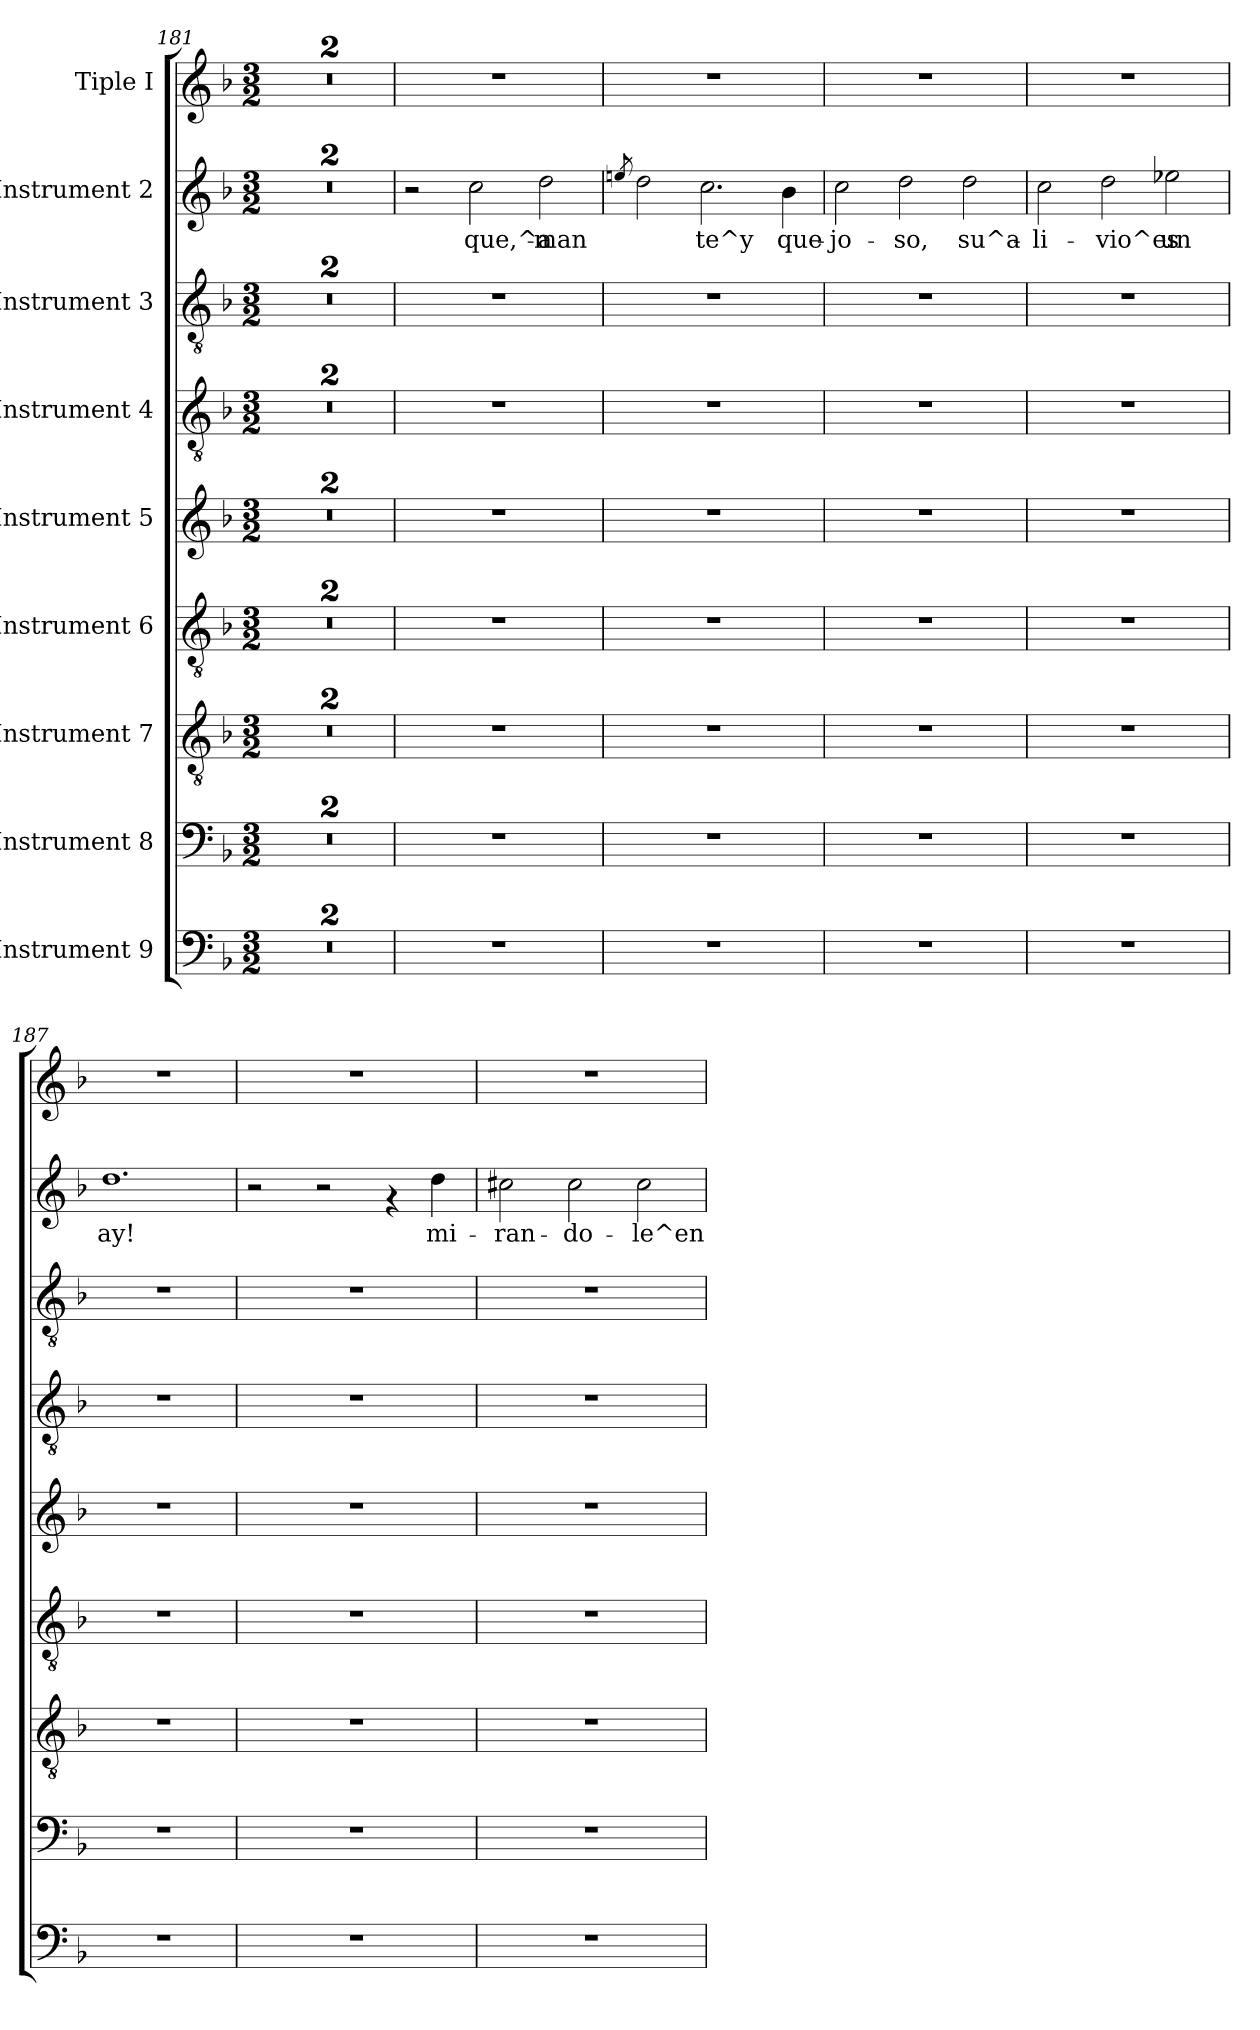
**kern	**kern	**kern	**kern	**kern	**kern	**kern	**kern	**text	**kern
*part9	*part8	*part7	*part6	*part5	*part4	*part3	*part2	*part2	*part1
*staff9	*staff8	*staff7	*staff6	*staff5	*staff4	*staff3	*staff2	*staff2	*staff1
*I"Instrument 9	*I"Instrument 8	*I"Instrument 7	*I"Instrument 6	*I"Instrument 5	*I"Instrument 4	*I"Instrument 3	*I"Instrument 2	*	*I"Tiple I
*clefF4	*clefF4	*clefGv2	*clefGv2	*clefG2	*clefGv2	*clefGv2	*clefG2	*	*clefG2
*k[b-]	*k[b-]	*k[b-]	*k[b-]	*k[b-]	*k[b-]	*k[b-]	*k[b-]	*	*k[b-]
*F:	*F:	*F:	*F:	*F:	*F:	*F:	*F:	*	*F:
*M3/2	*M3/2	*M3/2	*M3/2	*M3/2	*M3/2	*M3/2	*M3/2	*	*M3/2
=181	=181	=181	=181	=181	=181	=181	=181	=181	=181
1.r	1.r	1.r	1.r	1.r	1.r	1.r	1.r	.	1.r
=182	=182	=182	=182	=182	=182	=182	=182	=182	=182
1.r	1.r	1.r	1.r	1.r	1.r	1.r	1.r	.	1.r
=183	=183	=183	=183	=183	=183	=183	=183	=183	=183
1.r	1.r	1.r	1.r	1.r	1.r	1.r	2r	.	1.r
!	!	!	!	!	!	!	!	!LO:LY:b:cj	!
.	.	.	.	.	.	.	2cc\	que,^a-	.
!	!	!	!	!	!	!	!	!LO:LY:b:cj	!
.	.	.	.	.	.	.	2dd\	-man-	.
!!LO:LB:g=z
=184	=184	=184	=184	=184	=184	=184	=184	=184	=184
.	.	.	.	.	.	.	8qeen/	.	.
!	!	!	!	!	!	!	!	!LO:LY:b:cj	!
1.r	1.r	1.r	1.r	1.r	1.r	1.r	2dd\	--	1.r
!	!	!	!	!	!	!	!	!LO:LY:b:cj	!
.	.	.	.	.	.	.	2.cc\	-te^y	.
!	!	!	!	!	!	!	!	!LO:LY:b:cj	!
.	.	.	.	.	.	.	4b-\	que-	.
=185	=185	=185	=185	=185	=185	=185	=185	=185	=185
!	!	!	!	!	!	!	!	!LO:LY:b:cj	!
1.r	1.r	1.r	1.r	1.r	1.r	1.r	2cc\	-jo-	1.r
!	!	!	!	!	!	!	!	!LO:LY:b:cj	!
.	.	.	.	.	.	.	2dd\	-so,	.
!	!	!	!	!	!	!	!	!LO:LY:b:cj	!
.	.	.	.	.	.	.	2dd\	su^a-	.
=186	=186	=186	=186	=186	=186	=186	=186	=186	=186
!	!	!	!	!	!	!	!	!LO:LY:b:cj	!
1.r	1.r	1.r	1.r	1.r	1.r	1.r	2cc\	-li-	1.r
!	!	!	!	!	!	!	!	!LO:LY:b:cj	!
.	.	.	.	.	.	.	2dd\	-vio^es	.
!	!	!	!	!	!	!	!	!LO:LY:b:cj	!
.	.	.	.	.	.	.	2ee-X\	un	.
=187	=187	=187	=187	=187	=187	=187	=187	=187	=187
!	!	!	!	!	!	!	!	!LO:LY:b:cj	!
1.r	1.r	1.r	1.r	1.r	1.r	1.r	1.dd	ay!	1.r
=188	=188	=188	=188	=188	=188	=188	=188	=188	=188
1.r	1.r	1.r	1.r	1.r	1.r	1.r	2r	.	1.r
.	.	.	.	.	.	.	2r	.	.
.	.	.	.	.	.	.	4rf	.	.
!	!	!	!	!	!	!	!	!LO:LY:b:cj	!
.	.	.	.	.	.	.	4dd\	mi-	.
=189	=189	=189	=189	=189	=189	=189	=189	=189	=189
!	!	!	!	!	!	!	!	!LO:LY:b:cj	!
1.r	1.r	1.r	1.r	1.r	1.r	1.r	2cc#X\	-ran-	1.r
!	!	!	!	!	!	!	!	!LO:LY:b:cj	!
.	.	.	.	.	.	.	2cc#\	-do-	.
!	!	!	!	!	!	!	!	!LO:LY:b:cj	!
.	.	.	.	.	.	.	2cc#\	-le^en	.
=	=	=	=	=	=	=	=	=	=
*-	*-	*-	*-	*-	*-	*-	*-	*-	*-
